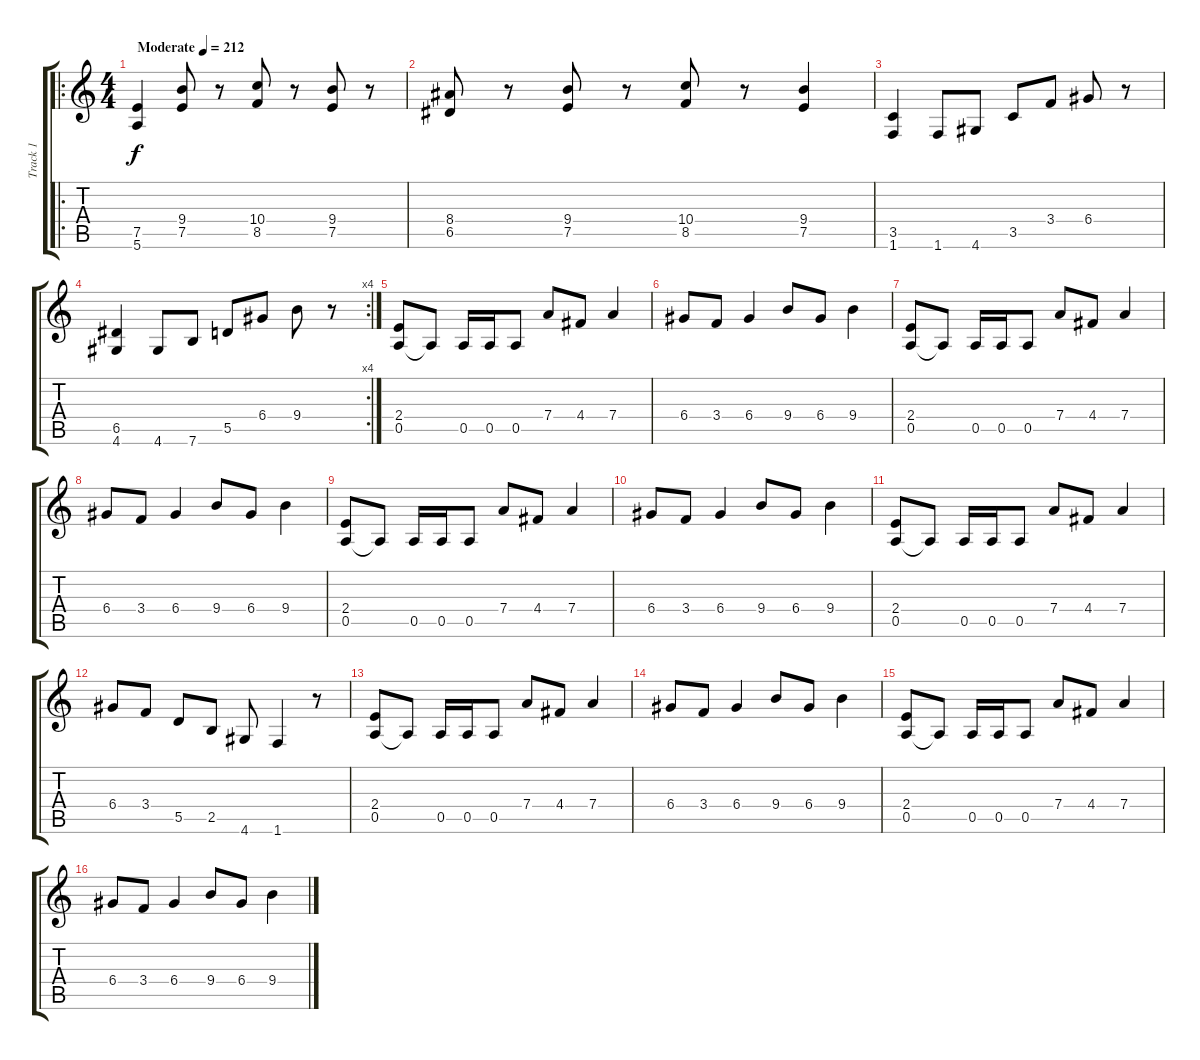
\track ("Track 1" "Track 1") {instrument distortionguitar}
\staff {score tabs}
\tuning (E4 B3 G3 D3 A2 E2) {hide}
\ro
\ts (4 4)
\tempo (212 "Moderate")
\clef g2
\ks c
(7.5 5.6).4{dy f instrument distortionguitar} (9.4 7.5).8 r.8 (10.4 8.5).8 r.8 (9.4 7.5).8 r.8 |
(8.4 6.5).8 r.8 (9.4 7.5).8 r.8 (10.4 8.5).8 r.8 (9.4 7.5).4 |
(3.5 1.6).4 1.6.8 4.6.8 3.5.8 3.4.8 6.4.8 r.8 |
\rc 4
(6.5 4.6).4 4.6.8 7.6.8 5.5.8 6.4.8 9.4.8 r.8 |
(2.4 0.5).8 0.5{t}.8 0.5.16 0.5.16 0.5.8 7.4.8 4.4.8 7.4.4 |
6.4.8 3.4.8 6.4.4 9.4.8 6.4.8 9.4.4 |
(2.4 0.5).8 0.5{t}.8 0.5.16 0.5.16 0.5.8 7.4.8 4.4.8 7.4.4 |
6.4.8 3.4.8 6.4.4 9.4.8 6.4.8 9.4.4 |
(2.4 0.5).8 0.5{t}.8 0.5.16 0.5.16 0.5.8 7.4.8 4.4.8 7.4.4 |
6.4.8 3.4.8 6.4.4 9.4.8 6.4.8 9.4.4 |
(2.4 0.5).8 0.5{t}.8 0.5.16 0.5.16 0.5.8 7.4.8 4.4.8 7.4.4 |
6.4.8 3.4.8 5.5.8 2.5.8 4.6.8 1.6.4 r.8 |
(2.4 0.5).8 0.5{t}.8 0.5.16 0.5.16 0.5.8 7.4.8 4.4.8 7.4.4 |
6.4.8 3.4.8 6.4.4 9.4.8 6.4.8 9.4.4 |
(2.4 0.5).8 0.5{t}.8 0.5.16 0.5.16 0.5.8 7.4.8 4.4.8 7.4.4 |
6.4.8 3.4.8 6.4.4 9.4.8 6.4.8 9.4.4
